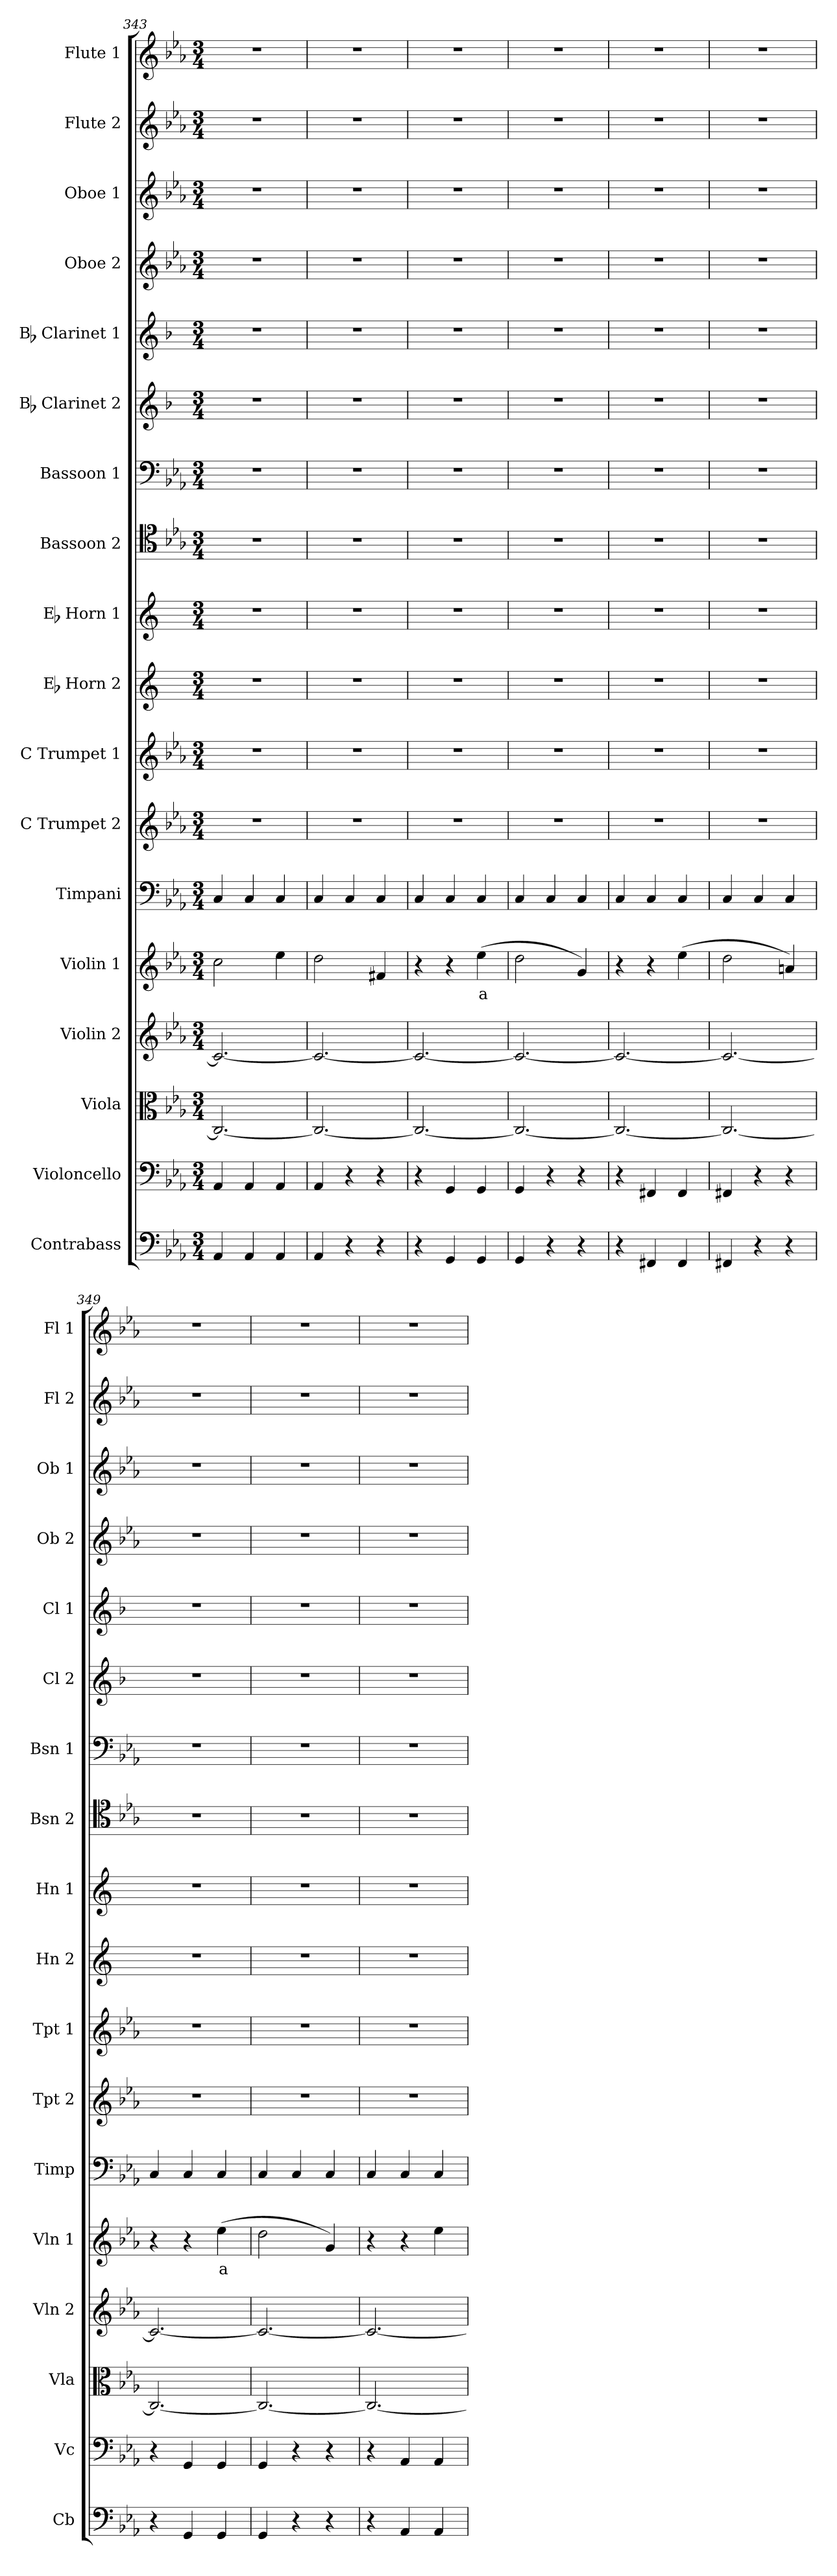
**kern	**kern	**kern	**kern	**kern	**text	**kern	**kern	**kern	**kern	**kern	**kern	**kern	**kern	**kern	**kern	**kern	**kern	**kern
*part18	*part17	*part16	*part15	*part14	*part14	*part13	*part12	*part11	*part10	*part9	*part8	*part7	*part6	*part5	*part4	*part3	*part2	*part1
*staff18	*staff17	*staff16	*staff15	*staff14	*staff14	*staff13	*staff12	*staff11	*staff10	*staff9	*staff8	*staff7	*staff6	*staff5	*staff4	*staff3	*staff2	*staff1
*I"Contrabass	*I"Violoncello	*I"Viola	*I"Violin 2	*I"Violin 1	*	*I"Timpani	*I"C Trumpet 2	*I"C Trumpet 1	*I"Eb Horn 2	*I"Eb Horn 1	*I"Bassoon 2	*I"Bassoon 1	*I"Bb Clarinet 2	*I"Bb Clarinet 1	*I"Oboe 2	*I"Oboe 1	*I"Flute 2	*I"Flute 1
*I'Cb	*I'Vc	*I'Vla	*I'Vln 2	*I'Vln 1	*	*I'Timp	*I'Tpt 2	*I'Tpt 1	*I'Hn 2	*I'Hn 1	*I'Bsn 2	*I'Bsn 1	*I'Cl 2	*I'Cl 1	*I'Ob 2	*I'Ob 1	*I'Fl 2	*I'Fl 1
*clefF4	*clefF4	*clefC3	*clefG2	*clefG2	*	*clefF4	*clefG2	*clefG2	*clefG2	*clefG2	*clefC4	*clefF4	*clefG2	*clefG2	*clefG2	*clefG2	*clefG2	*clefG2
*ITrd7c12	*	*	*	*	*	*	*	*	*ITrd5c9	*ITrd5c9	*	*	*ITrd1c2	*ITrd1c2	*	*	*	*
*k[b-e-a-]	*k[b-e-a-]	*k[b-e-a-]	*k[b-e-a-]	*k[b-e-a-]	*	*k[b-e-a-]	*k[b-e-a-]	*k[b-e-a-]	*k[b-e-a-]	*k[b-e-a-]	*k[b-e-a-]	*k[b-e-a-]	*k[b-e-a-]	*k[b-e-a-]	*k[b-e-a-]	*k[b-e-a-]	*k[b-e-a-]	*k[b-e-a-]
*M3/4	*M3/4	*M3/4	*M3/4	*M3/4	*	*M3/4	*M3/4	*M3/4	*M3/4	*M3/4	*M3/4	*M3/4	*M3/4	*M3/4	*M3/4	*M3/4	*M3/4	*M3/4
=343	=343	=343	=343	=343	=343	=343	=343	=343	=343	=343	=343	=343	=343	=343	=343	=343	=343	=343
4AAA-/	4AA-/	2.C/_	2.c/_	2cc\	.	4C/	2.r	2.r	2.r	2.r	2.r	2.r	2.r	2.r	2.r	2.r	2.r	2.r
4AAA-/	4AA-/	.	.	.	.	4C/	.	.	.	.	.	.	.	.	.	.	.	.
4AAA-/	4AA-/	.	.	4ee-\	.	4C/	.	.	.	.	.	.	.	.	.	.	.	.
=344	=344	=344	=344	=344	=344	=344	=344	=344	=344	=344	=344	=344	=344	=344	=344	=344	=344	=344
4AAA-/	4AA-/	2.C/_	2.c/_	2dd\	.	4C/	2.r	2.r	2.r	2.r	2.r	2.r	2.r	2.r	2.r	2.r	2.r	2.r
4r	4r	.	.	.	.	4C/	.	.	.	.	.	.	.	.	.	.	.	.
4r	4r	.	.	4f#X/	.	4C/	.	.	.	.	.	.	.	.	.	.	.	.
=345	=345	=345	=345	=345	=345	=345	=345	=345	=345	=345	=345	=345	=345	=345	=345	=345	=345	=345
4r	4r	2.C/_	2.c/_	4r	.	4C/	2.r	2.r	2.r	2.r	2.r	2.r	2.r	2.r	2.r	2.r	2.r	2.r
4GGG/	4GG/	.	.	4r	.	4C/	.	.	.	.	.	.	.	.	.	.	.	.
!	!	!	!	!	!LO:LY:b:color=#FF0000	!	!	!	!	!	!	!	!	!	!	!	!	!
4GGG/	4GG/	.	.	(4ee-\	a	4C/	.	.	.	.	.	.	.	.	.	.	.	.
=346	=346	=346	=346	=346	=346	=346	=346	=346	=346	=346	=346	=346	=346	=346	=346	=346	=346	=346
4GGG/	4GG/	2.C/_	2.c/_	2dd\	.	4C/	2.r	2.r	2.r	2.r	2.r	2.r	2.r	2.r	2.r	2.r	2.r	2.r
4r	4r	.	.	.	.	4C/	.	.	.	.	.	.	.	.	.	.	.	.
4r	4r	.	.	4g/)	.	4C/	.	.	.	.	.	.	.	.	.	.	.	.
=347	=347	=347	=347	=347	=347	=347	=347	=347	=347	=347	=347	=347	=347	=347	=347	=347	=347	=347
4r	4r	2.C/_	2.c/_	4r	.	4C/	2.r	2.r	2.r	2.r	2.r	2.r	2.r	2.r	2.r	2.r	2.r	2.r
4FFF#X/	4FF#X/	.	.	4r	.	4C/	.	.	.	.	.	.	.	.	.	.	.	.
4FFF#/	4FF#/	.	.	(4ee-\	.	4C/	.	.	.	.	.	.	.	.	.	.	.	.
=348	=348	=348	=348	=348	=348	=348	=348	=348	=348	=348	=348	=348	=348	=348	=348	=348	=348	=348
4FFF#X/	4FF#X/	2.C/_	2.c/_	2dd\	.	4C/	2.r	2.r	2.r	2.r	2.r	2.r	2.r	2.r	2.r	2.r	2.r	2.r
4r	4r	.	.	.	.	4C/	.	.	.	.	.	.	.	.	.	.	.	.
4r	4r	.	.	4an/)	.	4C/	.	.	.	.	.	.	.	.	.	.	.	.
=349	=349	=349	=349	=349	=349	=349	=349	=349	=349	=349	=349	=349	=349	=349	=349	=349	=349	=349
4r	4r	2.C/_	2.c/_	4r	.	4C/	2.r	2.r	2.r	2.r	2.r	2.r	2.r	2.r	2.r	2.r	2.r	2.r
4GGG/	4GG/	.	.	4r	.	4C/	.	.	.	.	.	.	.	.	.	.	.	.
!	!	!	!	!	!LO:LY:b:color=#FF0000	!	!	!	!	!	!	!	!	!	!	!	!	!
4GGG/	4GG/	.	.	(4ee-\	a	4C/	.	.	.	.	.	.	.	.	.	.	.	.
!!LO:PB:g=z
=350	=350	=350	=350	=350	=350	=350	=350	=350	=350	=350	=350	=350	=350	=350	=350	=350	=350	=350
4GGG/	4GG/	2.C/_	2.c/_	2dd\	.	4C/	2.r	2.r	2.r	2.r	2.r	2.r	2.r	2.r	2.r	2.r	2.r	2.r
4r	4r	.	.	.	.	4C/	.	.	.	.	.	.	.	.	.	.	.	.
4r	4r	.	.	4g/)	.	4C/	.	.	.	.	.	.	.	.	.	.	.	.
=351	=351	=351	=351	=351	=351	=351	=351	=351	=351	=351	=351	=351	=351	=351	=351	=351	=351	=351
4r	4r	2.C/_	2.c/_	4r	.	4C/	2.r	2.r	2.r	2.r	2.r	2.r	2.r	2.r	2.r	2.r	2.r	2.r
4AAA-/	4AA-/	.	.	4r	.	4C/	.	.	.	.	.	.	.	.	.	.	.	.
4AAA-/	4AA-/	.	.	4ee-\	.	4C/	.	.	.	.	.	.	.	.	.	.	.	.
=	=	=	=	=	=	=	=	=	=	=	=	=	=	=	=	=	=	=
*-	*-	*-	*-	*-	*-	*-	*-	*-	*-	*-	*-	*-	*-	*-	*-	*-	*-	*-
